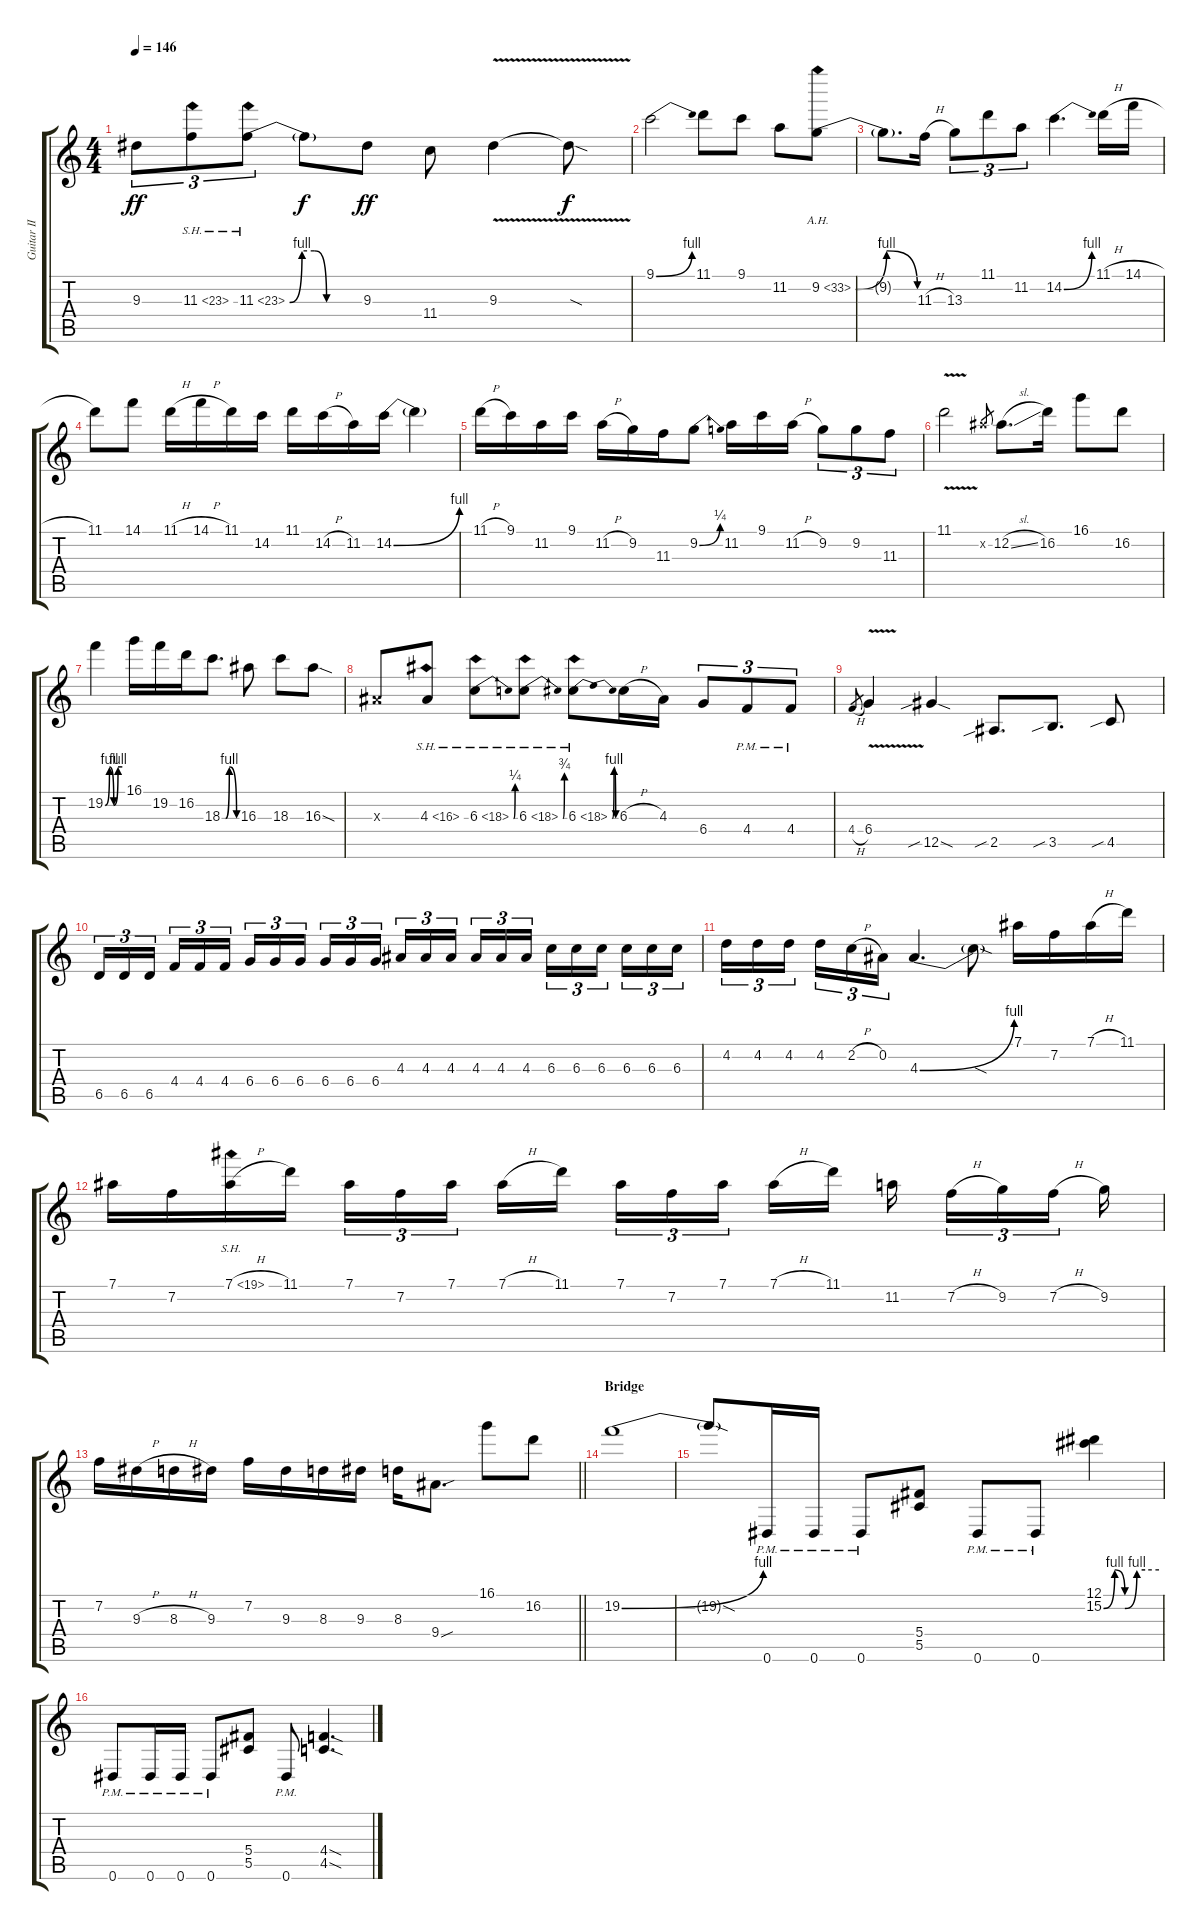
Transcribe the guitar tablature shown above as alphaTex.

\track ("Guitar II" "Guitar II") {instrument distortionguitar}
\staff {score tabs}
\tuning (Eb4 Bb3 Gb3 Db3 Ab2 Eb2) {hide}
\ts (4 4)
\tempo 146
\clef g2
\ks c
9.3.8{tu (3 2) dy ff} 11.3{sh 12}.8{tu (3 2)} 11.3{be (custom 0 0 10 4 20 4 30 0 60 0) sh 12}.8{tu (3 2)} 11.3{t}.8{dy f} 9.3.8{dy ff} 11.4.8 9.3{v}.4 9.3{sod t}.8{dy f} |
9.1{be (bend 0 0 60 4)}.2 11.1.8 9.1.8 11.2.8 9.2{be (bendrelease 0 0 15 4 15 4 60 0) ah 24}.8 |
9.2{t}.8{d} 11.3{h}.16 13.3.8{tu (3 2)} 11.1.8{tu (3 2)} 11.2.8{tu (3 2)} 14.2{be (bend 0 0 60 4)}.4{d} 11.1{h}.16 14.1{h}.16 |
11.1.8 14.1.8 11.1{h}.16 14.1{h}.16 11.1.16 14.2.16 11.1.16 14.2{h}.16 11.2.16 14.2{be (bend 0 0 60 4)}.16 14.2{t}.4 |
11.1{h}.16 9.1.16 11.2.16 9.1.16 11.2{h}.16 9.2.16 11.3.16 9.2{be (bend 0 0 60 1)}.8 11.2.16 9.1.16 11.2{h}.16 9.2.8{tu (3 2)} 9.2.8{tu (3 2)} 11.3.8{tu (3 2)} |
11.1{v}.2 12.2{x}.8{gr} 12.2{sl}.8{d} 16.2.16 16.1.8 16.2.8 |
19.2{be (custom 0 0 15 4 30 0 45 4 60 4)}.4 16.1.16 19.2.16 16.2.16 18.3{be (custom 0 0 15 0 30 4 60 0)}.8{d} 16.3.8 18.3.8 16.3{sod}.8 |
4.3{x}.8 4.3{sh 12}.8 6.3{be (bend 0 0 60 1) sh 12}.8 6.3{be (bend 0 0 60 3) sh 12}.8 6.3{be (bendrelease 0 0 19 4 19 4 60 0) sh 12}.8 6.3{h}.16 4.3.16 6.4.8{tu (3 2)} 4.4{pm}.8{tu (3 2)} 4.4{pm}.8{tu (3 2)} |
4.4{h}.8{gr} 6.4{v}.4 12.5{sib sod}.4 2.5{sib}.8{d} 3.5{sib}.8{d} 4.5{sib}.8 |
6.5.16{tu (3 2)} 6.5.16{tu (3 2)} 6.5.16{tu (3 2) beam splitsecondary} 4.4.16{tu (3 2)} 4.4.16{tu (3 2)} 4.4.16{tu (3 2)} 6.4.16{tu (3 2)} 6.4.16{tu (3 2)} 6.4.16{tu (3 2) beam splitsecondary} 6.4.16{tu (3 2)} 6.4.16{tu (3 2)} 6.4.16{tu (3 2)} 4.3.16{tu (3 2)} 4.3.16{tu (3 2)} 4.3.16{tu (3 2) beam splitsecondary} 4.3.16{tu (3 2)} 4.3.16{tu (3 2)} 4.3.16{tu (3 2)} 6.3.16{tu (3 2)} 6.3.16{tu (3 2)} 6.3.16{tu (3 2) beam splitsecondary} 6.3.16{tu (3 2)} 6.3.16{tu (3 2)} 6.3.16{tu (3 2)} |
4.2.16{tu (3 2)} 4.2.16{tu (3 2)} 4.2.16{tu (3 2) beam splitsecondary} 4.2.16{tu (3 2)} 2.2{h}.16{tu (3 2)} 0.2.16{tu (3 2)} 4.3{be (bend 0 0 60 4)}.4{d} 4.3{sod t}.8 7.1.16 7.2.16 7.1{h}.16 11.1.16 |
7.1.16 7.2.16 7.1{sh 12 h}.16 11.1.16 7.1.16{tu (3 2)} 7.2.16{tu (3 2)} 7.1.16{tu (3 2) beam splitsecondary} 7.1{h}.16 11.1.16 7.1.16{tu (3 2)} 7.2.16{tu (3 2)} 7.1.16{tu (3 2) beam splitsecondary} 7.1{h}.16 11.1.16 11.2.16{beam splitsecondary} 7.2{h}.16{tu (3 2)} 9.2.16{tu (3 2)} 7.2{h}.16{tu (3 2) beam splitsecondary} 9.2.16 |
\barLineRight lightlight
7.2.16 9.3{h}.16 8.3{h}.16 9.3.16 7.2.16 9.3.16 8.3.16 9.3.16 8.3.16 9.4{sou}.8{d} 16.1.8 16.2.8 |
\section ("" "Bridge")
19.2{be (bend 0 0 60 4)}.1 |
19.2{sod t}.8 0.6{pm}.16 0.6{pm}.16 0.6{pm}.8 (5.4 5.5).8 0.6{pm}.8 0.6{pm}.8 (12.1 15.2{be (custom 0 0 12 4 23 0 36 4 45 4 60 4)}).4 |
0.6{pm}.8 0.6{pm}.16 0.6{pm}.16 0.6{pm}.8 (5.4 5.5).8 0.6{pm}.8 (4.4{sod} 4.5{sod}).4{d}
